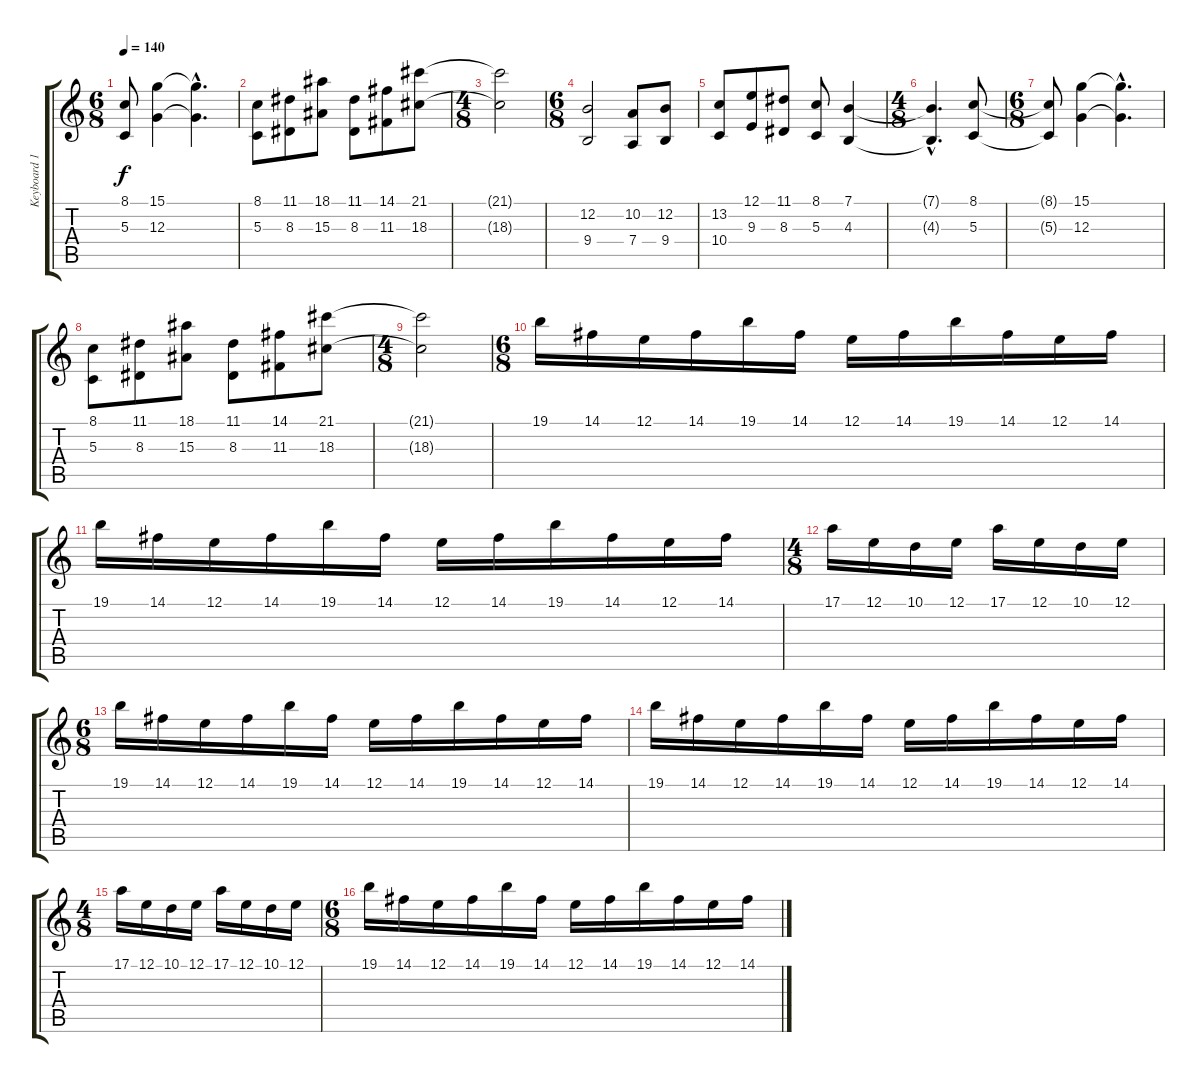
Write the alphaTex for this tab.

\track ("Keyboard 1" "Keyboard 1") {instrument stringensemble1}
\staff {score tabs}
\tuning (E4 B3 G3 D3 A2 E2) {hide}
\ts (6 8)
\tempo 140
\clef g2
\ks c
(8.1{t} 5.3{t}).8{dy f} (15.1 12.3).4 (15.1{hac t} 12.3{hac t}).4{d} |
(8.1 5.3).8 (11.1 8.3).8 (18.1 15.3).8 (11.1 8.3).8 (14.1 11.3).8 (21.1 18.3).8 |
\ts (4 8)
(21.1{t} 18.3{t}).2 |
\ts (6 8)
(12.2 9.4).2 (10.2 7.4).8 (12.2 9.4).8 |
(13.2 10.4).8 (12.1 9.3).8 (11.1 8.3).8 (8.1 5.3).8 (7.1 4.3).4 |
\ts (4 8)
(7.1{hac t} 4.3{hac t}).4{d} (8.1 5.3).8 |
\ts (6 8)
(8.1{t} 5.3{t}).8 (15.1 12.3).4 (15.1{hac t} 12.3{hac t}).4{d} |
(8.1 5.3).8 (11.1 8.3).8 (18.1 15.3).8 (11.1 8.3).8 (14.1 11.3).8 (21.1 18.3).8 |
\ts (4 8)
(21.1{t} 18.3{t}).2 |
\ts (6 8)
\section ("" "")
19.1.16 14.1.16 12.1.16 14.1.16 19.1.16 14.1.16 12.1.16 14.1.16 19.1.16 14.1.16 12.1.16 14.1.16 |
19.1.16 14.1.16 12.1.16 14.1.16 19.1.16 14.1.16 12.1.16 14.1.16 19.1.16 14.1.16 12.1.16 14.1.16 |
\ts (4 8)
17.1.16 12.1.16 10.1.16 12.1.16 17.1.16 12.1.16 10.1.16 12.1.16 |
\ts (6 8)
19.1.16 14.1.16 12.1.16 14.1.16 19.1.16 14.1.16 12.1.16 14.1.16 19.1.16 14.1.16 12.1.16 14.1.16 |
19.1.16 14.1.16 12.1.16 14.1.16 19.1.16 14.1.16 12.1.16 14.1.16 19.1.16 14.1.16 12.1.16 14.1.16 |
\ts (4 8)
17.1.16 12.1.16 10.1.16 12.1.16 17.1.16 12.1.16 10.1.16 12.1.16 |
\ts (6 8)
19.1.16 14.1.16 12.1.16 14.1.16 19.1.16 14.1.16 12.1.16 14.1.16 19.1.16 14.1.16 12.1.16 14.1.16
